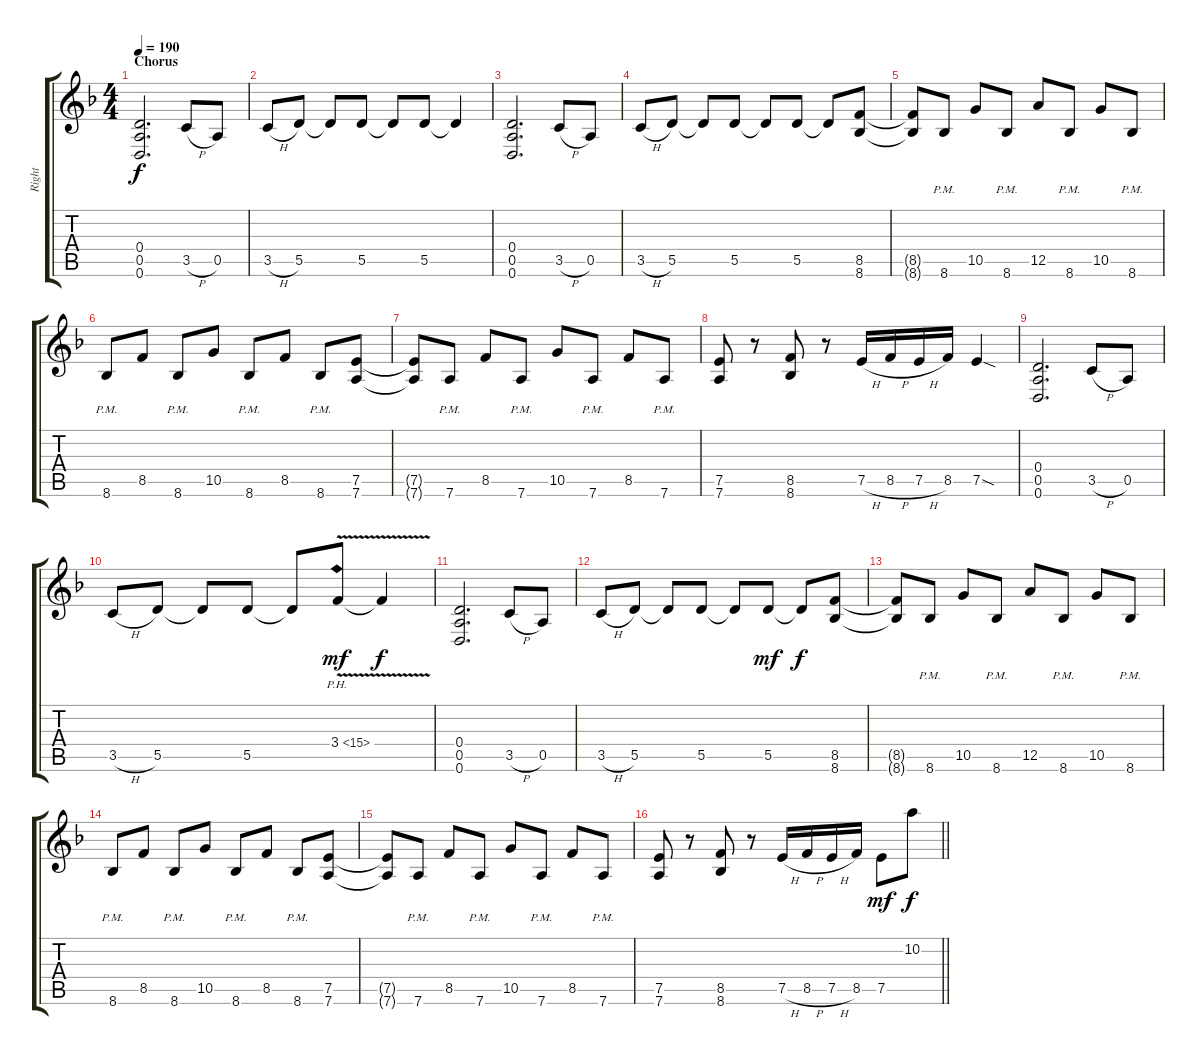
\track ("Right" "Right") {instrument overdrivenguitar}
\staff {score tabs}
\tuning (E4 B3 G3 D3 A2 D2) {hide}
\ts (4 4)
\section ("" "Chorus")
\tempo 190
\clef g2
\ks dminor
(0.4 0.5 0.6).2{d dy f} 3.5{h}.8 0.5.8 |
3.5{h}.8 5.5.8 5.5{t}.8 5.5.8 5.5{t}.8 5.5.8 5.5{t}.4 |
(0.4 0.5 0.6).2{d} 3.5{h}.8 0.5.8 |
3.5{h}.8 5.5.8 5.5{t}.8 5.5.8 5.5{t}.8 5.5.8 5.5{t}.8 (8.5 8.6).8 |
(8.5{t} 8.6{t}).8 8.6{pm}.8 10.5.8 8.6{pm}.8 12.5.8 8.6{pm}.8 10.5.8 8.6{pm}.8 |
8.6{pm}.8 8.5.8 8.6{pm}.8 10.5.8 8.6{pm}.8 8.5.8 8.6{pm}.8 (7.5 7.6).8 |
(7.5{t} 7.6{t}).8 7.6{pm}.8 8.5.8 7.6{pm}.8 10.5.8 7.6{pm}.8 8.5.8 7.6{pm}.8 |
(7.5 7.6).8 r.8 (8.5 8.6).8 r.8 7.5{h}.16 8.5{h}.16 7.5{h}.16 8.5.16 7.5{sod}.4 |
(0.4 0.5 0.6).2{d} 3.5{h}.8 0.5.8 |
3.5{h}.8 5.5.8 5.5{t}.8 5.5.8 5.5{t}.8 3.4{ph 12 v}.8{dy mf} 3.4{t}.4{dy f} |
(0.4 0.5 0.6).2{d} 3.5{h}.8 0.5.8 |
3.5{h}.8 5.5.8 5.5{t}.8 5.5.8 5.5{t}.8 5.5.8{dy mf} 5.5{t}.8{dy f} (8.5 8.6).8 |
(8.5{t} 8.6{t}).8 8.6{pm}.8 10.5.8 8.6{pm}.8 12.5.8 8.6{pm}.8 10.5.8 8.6{pm}.8 |
8.6{pm}.8 8.5.8 8.6{pm}.8 10.5.8 8.6{pm}.8 8.5.8 8.6{pm}.8 (7.5 7.6).8 |
(7.5{t} 7.6{t}).8 7.6{pm}.8 8.5.8 7.6{pm}.8 10.5.8 7.6{pm}.8 8.5.8 7.6{pm}.8 |
\barLineRight lightlight
(7.5 7.6).8 r.8 (8.5 8.6).8 r.8 7.5{h}.16 8.5{h}.16 7.5{h}.16 8.5.16 7.5.8{dy mf} 10.2.8{dy f}
